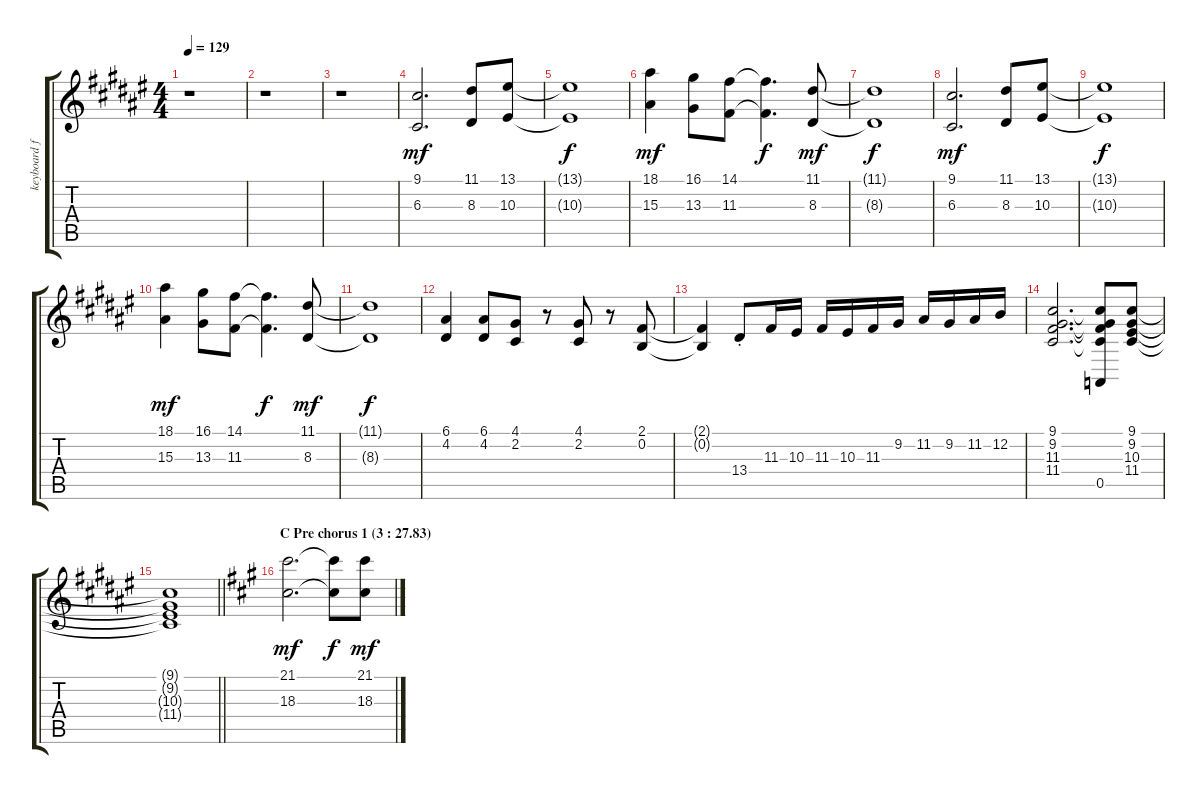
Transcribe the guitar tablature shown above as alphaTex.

\track ("keyboard fills" "keyboard f") {instrument stringensemble1}
\staff {score tabs}
\tuning (E4 B3 G3 D3 A2 E2) {hide}
\ts (4 4)
\tempo 129
\clef g2
\ks f#
r.1{dy f} |
r.1 |
r.1 |
(9.1 6.3).2{d dy mf} (11.1 8.3).8 (13.1 10.3).8 |
(13.1{t} 10.3{t}).1{dy f} |
(18.1 15.3).4{dy mf} (16.1 13.3).8 (14.1 11.3).8 (14.1{t} 11.3{t}).4{d dy f} (11.1 8.3).8{dy mf} |
(11.1{t} 8.3{t}).1{dy f} |
(9.1 6.3).2{d dy mf} (11.1 8.3).8 (13.1 10.3).8 |
(13.1{t} 10.3{t}).1{dy f} |
(18.1 15.3).4{dy mf} (16.1 13.3).8 (14.1 11.3).8 (14.1{t} 11.3{t}).4{d dy f} (11.1 8.3).8{dy mf} |
(11.1{t} 8.3{t}).1{dy f} |
(6.1 4.2).4 (6.1 4.2).8 (4.1 2.2).8 r.8 (4.1 2.2).8 r.8 (2.1 0.2).8 |
(2.1{t} 0.2{t}).4 13.4{st}.8 11.3.16 10.3.16 11.3.16 10.3.16 11.3.16 9.2.16 11.2.16 9.2.16 11.2.16 12.2.16 |
(9.1 9.2 11.3 11.4).2{d} (9.1{t} 9.2{t} 11.3{t} 11.4{t} 0.5).8 (9.1 9.2 10.3 11.4).8 |
\barLineRight lightlight
(9.1{t} 9.2{t} 10.3{t} 11.4{t}).1 |
\section ("" "C Pre chorus 1 (3 : 27.83)")
\ks a
(21.1 18.3).2{d dy mf} (21.1{t} 18.3{t}).8{dy f} (21.1 18.3).8{dy mf}
